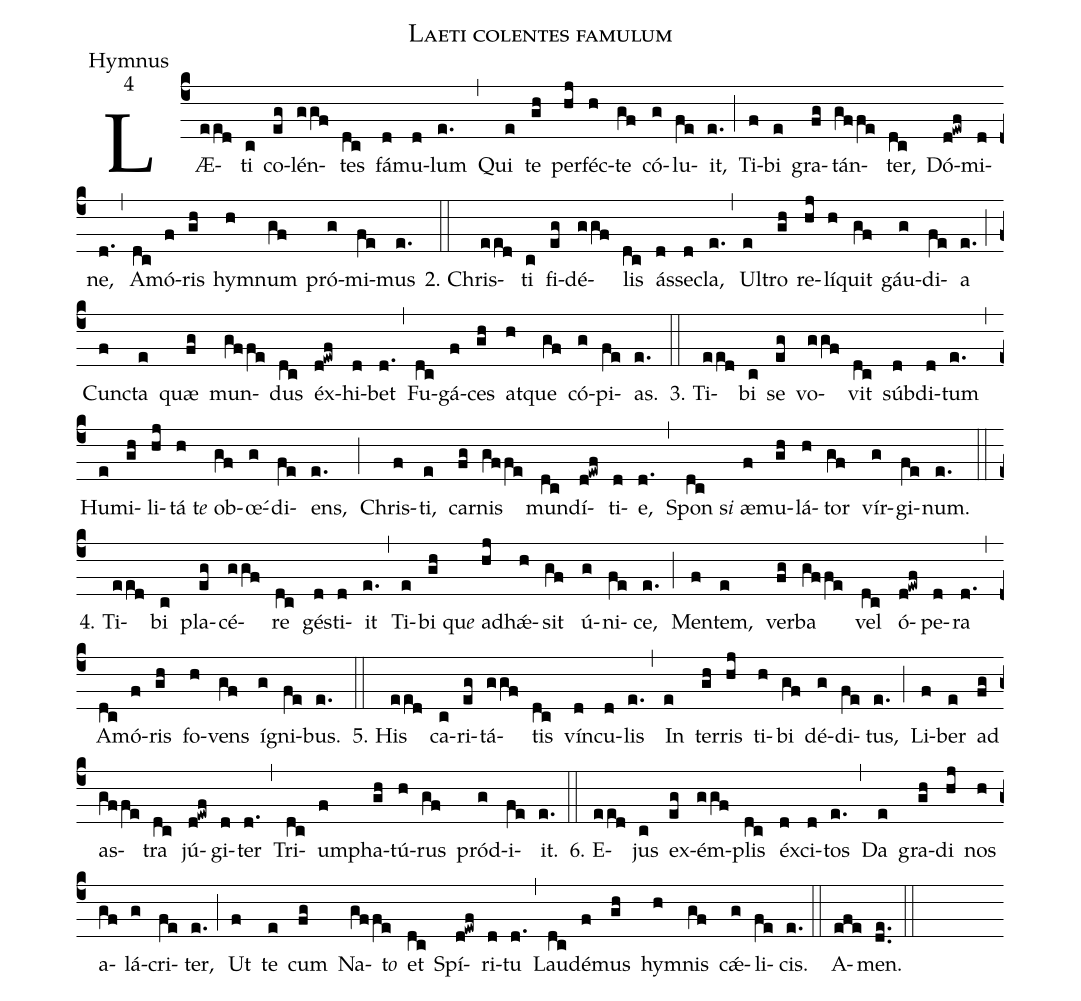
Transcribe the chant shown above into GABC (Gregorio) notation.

name:Laeti colentes famulum;
office-part:Hymnus;
mode:4;
%%
(c4)LÆ(eed)ti(c) co(eg)lén(ggf)tes(dc) fá(d)mu(d)lum(e.) (,)
Qui(e) te(gh) per(hj)féc(h)te(gf) có(g)lu(fe)it,(e.) (;)
Ti(f)bi(e) gra(fg)tán(gffe)ter,(dc) Dó(d!ewf)mi(d)ne,(d.) (,)
A(dc)mó(f)ris(gh) hym(h)num(gf) pró(g)mi(fe)mus(e.) (::)
2. Chris(eed)ti(c) fi(eg)dé(ggf)lis(dc) ás(d)se(d)cla,(e.) (,)
Ul(e)tro(gh) re(hj)lí(h)quit(gf) gáu(g)di(fe)a(e.) (;)
Cunc(f)ta(e) quæ(fg) mun(gffe)dus(dc) éx(d!ewf)hi(d)bet(d.) (,)
Fu(dc)gá(f)ces(gh) at(h)que(gf) có(g)pi(fe)as.(e.) (::)

3. Ti(eed)bi(c) se(eg) vo(ggf)vit(dc) súb(d)di(d)tum(e.) (,)
Hu(e)mi(gh)li(hj)tá(h)t<i>e</i>() ob(gf)œ(g)́di(fe)ens,(e.) (;)
Chris(f)ti,(e) car(fg)nis(gffe) mun(dc)dí(d!ewf)ti(d)e,(d.) (,)
Spon(dc)s<i>i</i>() æ(f)mu(gh)lá(h)tor(gf) vír(g)gi(fe)num.(e.) (::)

4. Ti(eed)bi(c) pla(eg)cé(ggf)re(dc) gés(d)ti(d)it(e.) (,)
Ti(e)bi(gh)qu<i>e</i>() ad(hj)hǽ(h)sit(gf) ú(g)ni(fe)ce,(e.) (;)
Men(f)tem,(e) ver(fg)ba(gffe) vel(dc) ó(d!ewf)pe(d)ra(d.) (,)
A(dc)mó(f)ris(gh) fo(h)vens(gf) í(g)gni(fe)bus.(e.) (::)

5. His(eed) ca(c)ri(eg)tá(ggf)tis(dc) vín(d)cu(d)lis(e.) (,)
In(e) ter(gh)ris(hj) ti(h)bi(gf) dé(g)di(fe)tus,(e.) (;)
Li(f)ber(e) ad(fg) as(gffe)tra(dc) jú(d!ewf)gi(d)ter(d.) (,)
Tri(dc)um(f)pha(gh)tú(h)rus(gf) pród(g)i(fe)it.(e.) (::)

6. E(eed)jus(c) ex(eg)ém(ggf)plis(dc) éx(d)ci(d)tos(e.) (,)
Da(e) gra(gh)di(hj) nos(h) a(gf)lá(g)cri(fe)ter,(e.) (;)
Ut(f) te(e) cum(fg) Na(gffe)t<i>o</i>() et(dc) Spí(d!ewf)ri(d)tu(d.) (,)
Lau(dc)dé(f)mus(gh) hym(h)nis(gf) cǽ(g)li(fe)cis.(e.) (::)
A(efe)men.(de..) (::)
